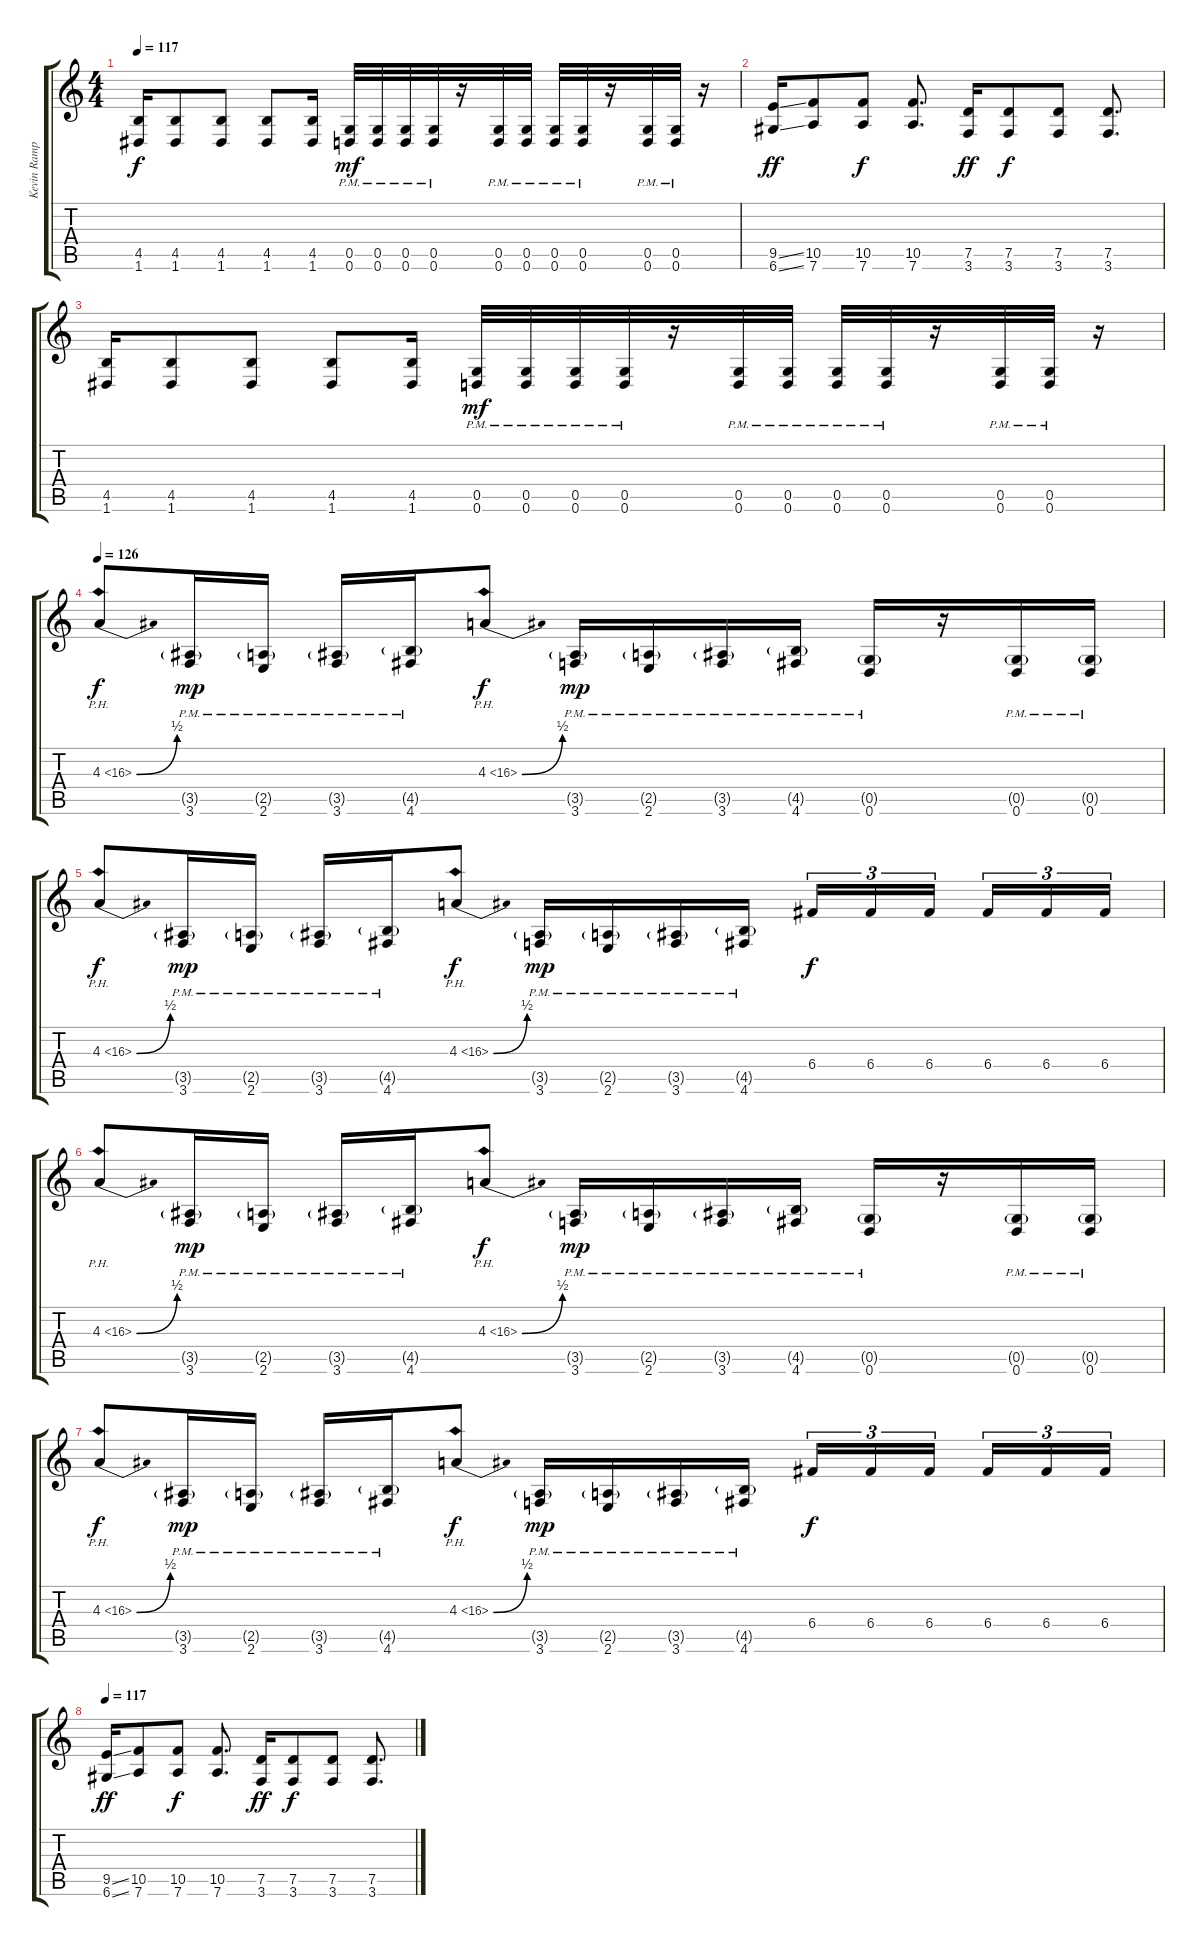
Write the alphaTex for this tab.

\track ("Kevin Rampelberg" "Kevin Ramp") {instrument distortionguitar}
\staff {score tabs}
\tuning (D4 A3 F3 C3 G2 D2) {hide}
\ts (4 4)
\tempo 117
\clef g2
\ks c
(4.5 1.6).16{dy f} (4.5 1.6).8 (4.5 1.6).8 (4.5 1.6).8 (4.5 1.6).16 (0.5{pm} 0.6{pm}).32{dy mf} (0.5{pm} 0.6{pm}).32 (0.5{pm} 0.6{pm}).32 (0.5{pm} 0.6{pm}).32 r.16 (0.5{pm} 0.6{pm}).32 (0.5{pm} 0.6{pm}).32 (0.5{pm} 0.6{pm}).32 (0.5{pm} 0.6{pm}).32 r.16 (0.5{pm} 0.6).32 (0.5{pm} 0.6).32 r.16 |
(9.5{ss} 6.6{ss}).16{dy ff} (10.5 7.6).8 (10.5 7.6).8{dy f} (10.5 7.6).8{d} (7.5 3.6).16{dy ff} (7.5 3.6).8{dy f} (7.5 3.6).8 (7.5 3.6).8{d} |
(4.5 1.6).16 (4.5 1.6).8 (4.5 1.6).8 (4.5 1.6).8 (4.5 1.6).16 (0.5{pm} 0.6{pm}).32{dy mf} (0.5{pm} 0.6{pm}).32 (0.5{pm} 0.6{pm}).32 (0.5{pm} 0.6{pm}).32 r.16 (0.5{pm} 0.6{pm}).32 (0.5{pm} 0.6{pm}).32 (0.5{pm} 0.6{pm}).32 (0.5{pm} 0.6{pm}).32 r.16 (0.5{pm} 0.6).32 (0.5{pm} 0.6).32 r.16 |
\tempo 126
4.3{be (bend 0 0 60 2) ph 12}.8{dy f} (3.5{g pm} 3.6{pm}).16{dy mp} (2.5{g pm} 2.6{pm}).16 (3.5{g pm} 3.6{pm}).16 (4.5{g pm} 4.6{pm}).16 4.3{be (bend 0 0 60 2) ph 12}.8{dy f} (3.5{g pm} 3.6{pm}).16{dy mp} (2.5{g pm} 2.6{pm}).16 (3.5{g pm} 3.6{pm}).16 (4.5{g pm} 4.6{pm}).16 (0.5{g pm} 0.6{pm}).16 r.16 (0.5{g} 0.6{pm}).16 (0.5{g} 0.6{pm}).16 |
4.3{be (bend 0 0 60 2) ph 12}.8{dy f} (3.5{g pm} 3.6{pm}).16{dy mp} (2.5{g pm} 2.6{pm}).16 (3.5{g pm} 3.6{pm}).16 (4.5{g pm} 4.6{pm}).16 4.3{be (bend 0 0 60 2) ph 12}.8{dy f} (3.5{g pm} 3.6{pm}).16{dy mp} (2.5{g pm} 2.6{pm}).16 (3.5{g pm} 3.6{pm}).16 (4.5{g pm} 4.6{pm}).16 6.4.16{tu (3 2) dy f} 6.4.16{tu (3 2)} 6.4.16{tu (3 2) beam splitsecondary} 6.4.16{tu (3 2)} 6.4.16{tu (3 2)} 6.4.16{tu (3 2)} |
4.3{be (bend 0 0 60 2) ph 12}.8 (3.5{g pm} 3.6{pm}).16{dy mp} (2.5{g pm} 2.6{pm}).16 (3.5{g pm} 3.6{pm}).16 (4.5{g pm} 4.6{pm}).16 4.3{be (bend 0 0 60 2) ph 12}.8{dy f} (3.5{g pm} 3.6{pm}).16{dy mp} (2.5{g pm} 2.6{pm}).16 (3.5{g pm} 3.6{pm}).16 (4.5{g pm} 4.6{pm}).16 (0.5{g pm} 0.6{pm}).16 r.16 (0.5{g} 0.6{pm}).16 (0.5{g} 0.6{pm}).16 |
4.3{be (bend 0 0 60 2) ph 12}.8{dy f} (3.5{g pm} 3.6{pm}).16{dy mp} (2.5{g pm} 2.6{pm}).16 (3.5{g pm} 3.6{pm}).16 (4.5{g pm} 4.6{pm}).16 4.3{be (bend 0 0 60 2) ph 12}.8{dy f} (3.5{g pm} 3.6{pm}).16{dy mp} (2.5{g pm} 2.6{pm}).16 (3.5{g pm} 3.6{pm}).16 (4.5{g pm} 4.6{pm}).16 6.4.16{tu (3 2) dy f} 6.4.16{tu (3 2)} 6.4.16{tu (3 2) beam splitsecondary} 6.4.16{tu (3 2)} 6.4.16{tu (3 2)} 6.4.16{tu (3 2)} |
\tempo 117
(9.5{ss} 6.6{ss}).16{dy ff} (10.5 7.6).8 (10.5 7.6).8{dy f} (10.5 7.6).8{d} (7.5 3.6).16{dy ff} (7.5 3.6).8{dy f} (7.5 3.6).8 (7.5 3.6).8{d}
